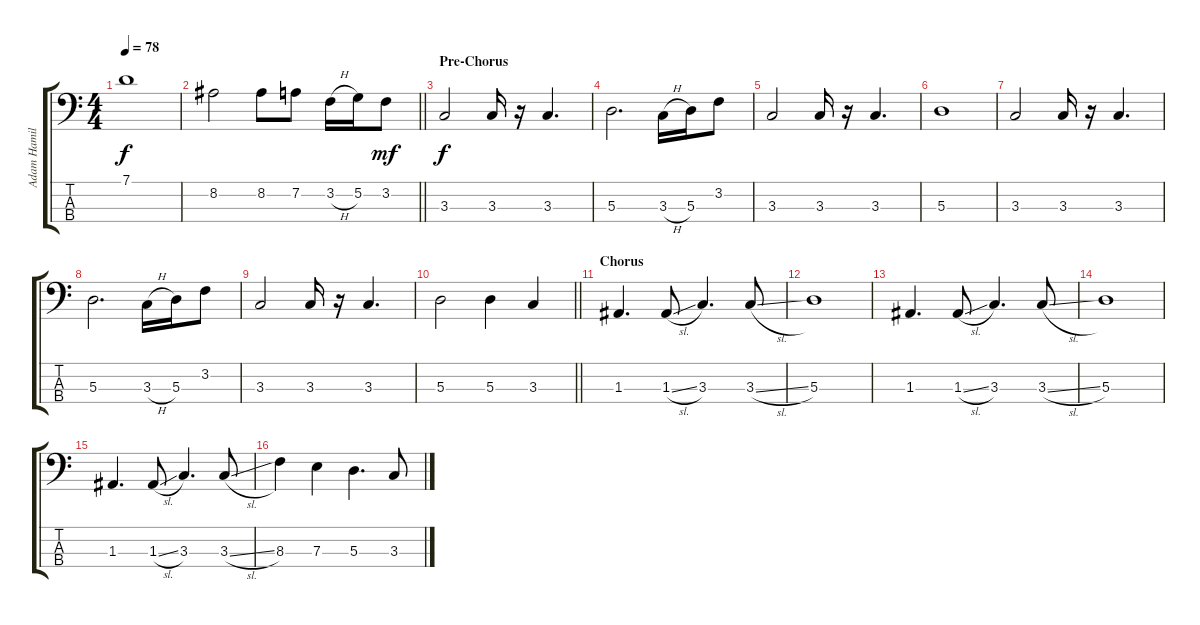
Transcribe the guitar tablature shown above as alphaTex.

\track ("Adam Hamilton" "Adam Hamil") {instrument electricbassfinger}
\staff {score tabs}
\tuning (G2 D2 A1 E1) {hide}
\ts (4 4)
\tempo 78
\clef f4
\ks c
7.1.1{dy f} |
\barLineRight lightlight
8.2.2 8.2.8 7.2.8 3.2{h}.16 5.2.16 3.2.8{dy mf} |
\section ("" "Pre-Chorus")
3.3.2{dy f} 3.3.16 r.16 3.3.4{d} |
5.3.2{d} 3.3{h}.16 5.3.16 3.2.8 |
3.3.2 3.3.16 r.16 3.3.4{d} |
5.3.1 |
3.3.2 3.3.16 r.16 3.3.4{d} |
5.3.2{d} 3.3{h}.16 5.3.16 3.2.8 |
3.3.2 3.3.16 r.16 3.3.4{d} |
\barLineRight lightlight
5.3.2 5.3.4 3.3.4 |
\section ("" "Chorus")
1.3.4{d} 1.3{sl}.8 3.3.4{d} 3.3{sl}.8 |
5.3.1 |
1.3.4{d} 1.3{sl}.8 3.3.4{d} 3.3{sl}.8 |
5.3.1 |
1.3.4{d} 1.3{sl}.8 3.3.4{d} 3.3{sl}.8 |
8.3.4 7.3.4 5.3.4{d} 3.3.8
